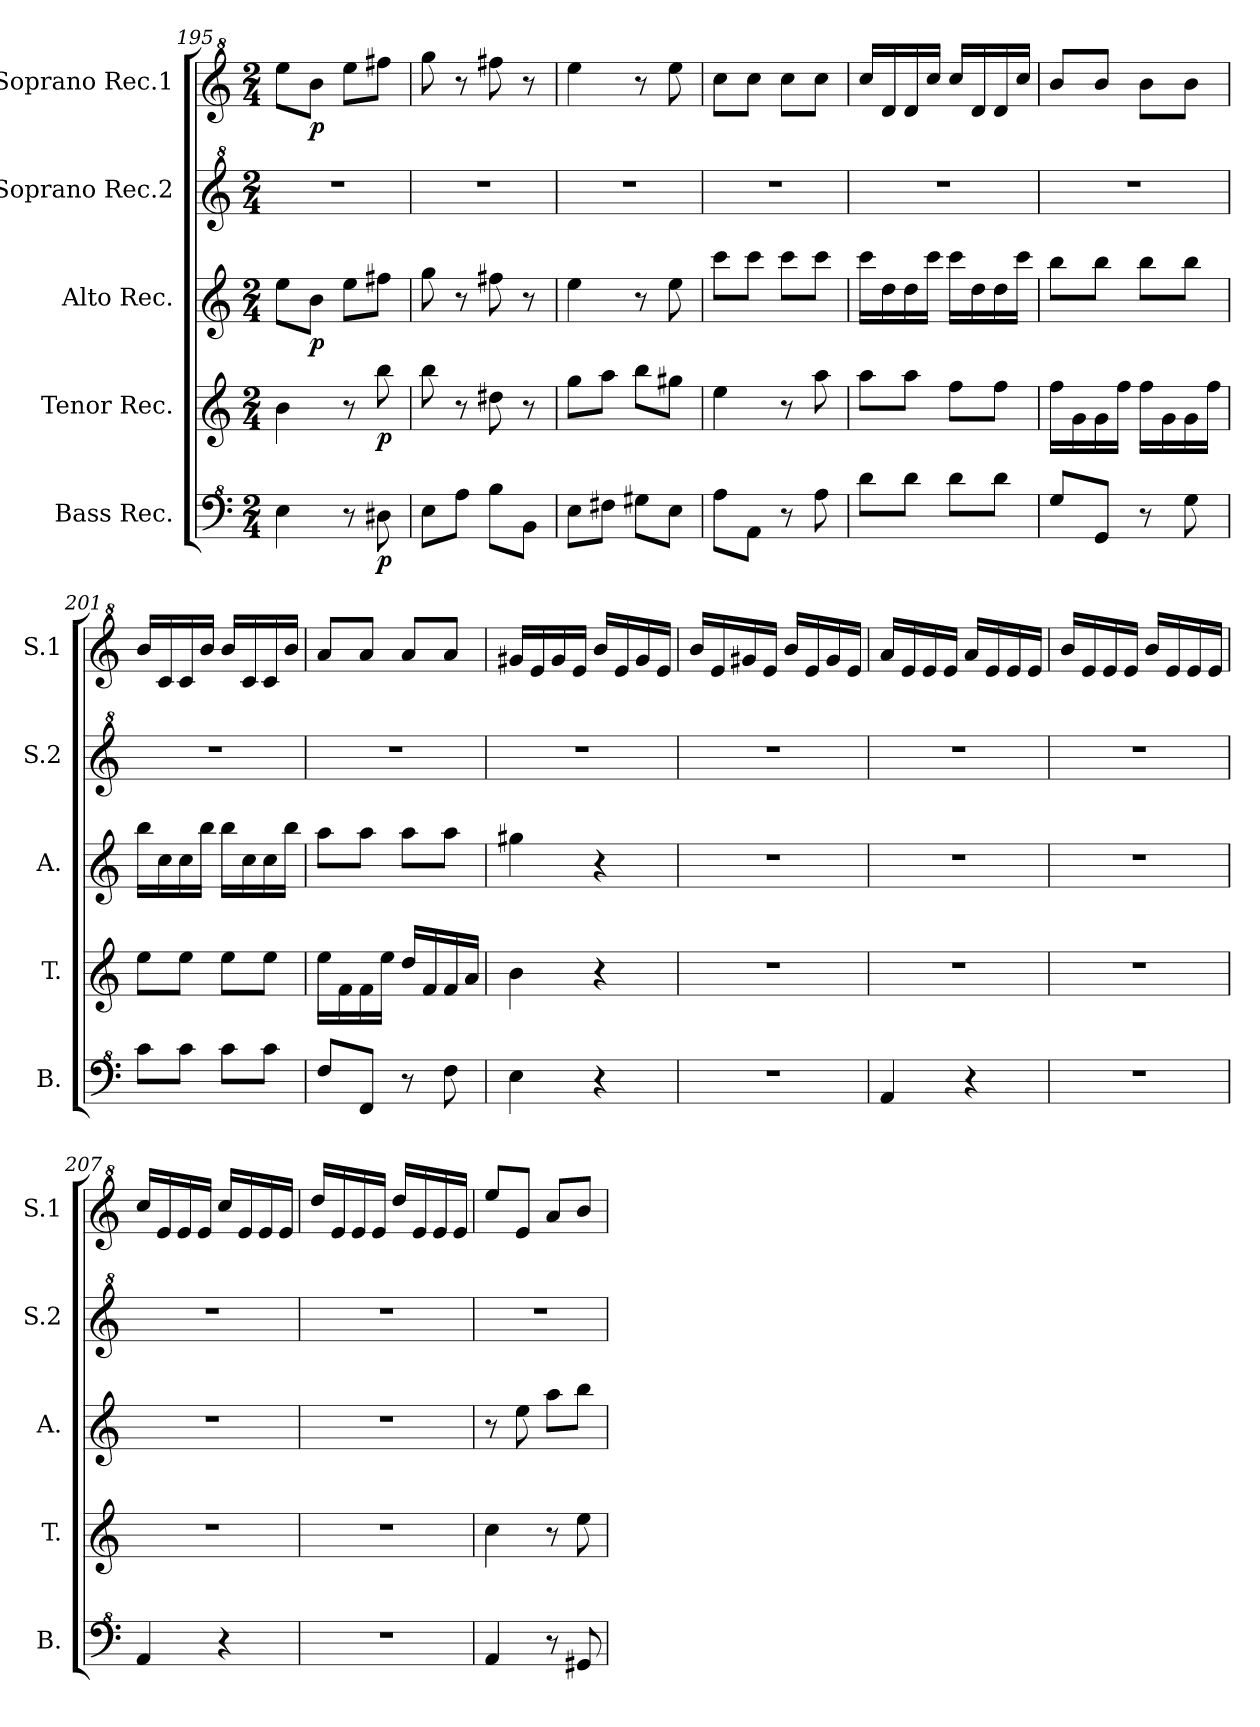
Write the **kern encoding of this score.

**kern	**dynam	**kern	**dynam	**kern	**dynam	**kern	**kern	**dynam
*part5	*part5	*part4	*part4	*part3	*part3	*part2	*part1	*part1
*staff5	*staff5	*staff4	*staff4	*staff3	*staff3	*staff2	*staff1	*staff1
*I"Bass Rec.	*	*I"Tenor Rec.	*	*I"Alto Rec.	*	*I"Soprano Rec.2	*I"Soprano Rec.1	*
*I'B.	*	*I'T.	*	*I'A.	*	*I'S.2	*I'S.1	*
*clefF^4	*	*clefG2	*	*clefG2	*	*clefG^2	*clefG^2	*
*k[]	*	*k[]	*	*k[]	*	*k[]	*k[]	*
*M2/4	*	*M2/4	*	*M2/4	*	*M2/4	*M2/4	*
=195	=195	=195	=195	=195	=195	=195	=195	=195
4e\	.	4b\	.	8ee\L	.	2r	8eee\L	.
!	!	!	!	!	!LO:DY:b	!	!	!LO:DY:b
.	.	.	.	8b\J	p	.	8bb\J	p
8r	.	8r	.	8ee\L	.	.	8eee\L	.
!	!LO:DY:b	!	!LO:DY:b	!	!	!	!	!
8d#X\	p	8bb\	p	8ff#X\J	.	.	8fff#X\J	.
=196	=196	=196	=196	=196	=196	=196	=196	=196
8e\L	.	8bb\	.	8gg\	.	2r	8ggg\	.
8a\J	.	8r	.	8r	.	.	8r	.
8b\L	.	8dd#X\	.	8ff#X\	.	.	8fff#X\	.
8B\J	.	8r	.	8r	.	.	8r	.
=197	=197	=197	=197	=197	=197	=197	=197	=197
8e\L	.	8gg\L	.	4ee\	.	2r	4eee\	.
8f#X\J	.	8aa\J	.	.	.	.	.	.
8g#X\L	.	8bb\L	.	8r	.	.	8r	.
8e\J	.	8gg#X\J	.	8ee\	.	.	8eee\	.
=198	=198	=198	=198	=198	=198	=198	=198	=198
8a\L	.	4ee\	.	8ccc\L	.	2r	8ccc\L	.
8A\J	.	.	.	8ccc\J	.	.	8ccc\J	.
8r	.	8r	.	8ccc\L	.	.	8ccc\L	.
8a\	.	8aa\	.	8ccc\J	.	.	8ccc\J	.
!!LO:PB:g=z
=199	=199	=199	=199	=199	=199	=199	=199	=199
8dd\L	.	8aa\L	.	16ccc\LL	.	2r	16ccc/LL	.
.	.	.	.	16dd\	.	.	16dd/	.
8dd\J	.	8aa\J	.	16dd\	.	.	16dd/	.
.	.	.	.	16ccc\JJ	.	.	16ccc/JJ	.
8dd\L	.	8ff\L	.	16ccc\LL	.	.	16ccc/LL	.
.	.	.	.	16dd\	.	.	16dd/	.
8dd\J	.	8ff\J	.	16dd\	.	.	16dd/	.
.	.	.	.	16ccc\JJ	.	.	16ccc/JJ	.
=200	=200	=200	=200	=200	=200	=200	=200	=200
8g/L	.	16ff\LL	.	8bb\L	.	2r	8bb/L	.
.	.	16g\	.	.	.	.	.	.
8G/J	.	16g\	.	8bb\J	.	.	8bb/J	.
.	.	16ff\JJ	.	.	.	.	.	.
8r	.	16ff\LL	.	8bb\L	.	.	8bb\L	.
.	.	16g\	.	.	.	.	.	.
8g\	.	16g\	.	8bb\J	.	.	8bb\J	.
.	.	16ff\JJ	.	.	.	.	.	.
=201	=201	=201	=201	=201	=201	=201	=201	=201
8cc\L	.	8ee\L	.	16bb\LL	.	2r	16bb/LL	.
.	.	.	.	16cc\	.	.	16cc/	.
8cc\J	.	8ee\J	.	16cc\	.	.	16cc/	.
.	.	.	.	16bb\JJ	.	.	16bb/JJ	.
8cc\L	.	8ee\L	.	16bb\LL	.	.	16bb/LL	.
.	.	.	.	16cc\	.	.	16cc/	.
8cc\J	.	8ee\J	.	16cc\	.	.	16cc/	.
.	.	.	.	16bb\JJ	.	.	16bb/JJ	.
=202	=202	=202	=202	=202	=202	=202	=202	=202
8f/L	.	16ee\LL	.	8aa\L	.	2r	8aa/L	.
.	.	16f\	.	.	.	.	.	.
8F/J	.	16f\	.	8aa\J	.	.	8aa/J	.
.	.	16ee\JJ	.	.	.	.	.	.
8r	.	16dd/LL	.	8aa\L	.	.	8aa/L	.
.	.	16f/	.	.	.	.	.	.
8f\	.	16f/	.	8aa\J	.	.	8aa/J	.
.	.	16a/JJ	.	.	.	.	.	.
=203	=203	=203	=203	=203	=203	=203	=203	=203
4e\	.	4b\	.	4gg#X\	.	2r	16gg#X/LL	.
.	.	.	.	.	.	.	16ee/	.
.	.	.	.	.	.	.	16gg#/	.
.	.	.	.	.	.	.	16ee/JJ	.
4r	.	4r	.	4r	.	.	16bb/LL	.
.	.	.	.	.	.	.	16ee/	.
.	.	.	.	.	.	.	16gg#/	.
.	.	.	.	.	.	.	16ee/JJ	.
=204	=204	=204	=204	=204	=204	=204	=204	=204
2r	.	2r	.	2r	.	2r	16bb/LL	.
.	.	.	.	.	.	.	16ee/	.
.	.	.	.	.	.	.	16gg#X/	.
.	.	.	.	.	.	.	16ee/JJ	.
.	.	.	.	.	.	.	16bb/LL	.
.	.	.	.	.	.	.	16ee/	.
.	.	.	.	.	.	.	16gg#/	.
.	.	.	.	.	.	.	16ee/JJ	.
=205	=205	=205	=205	=205	=205	=205	=205	=205
4A/	.	2r	.	2r	.	2r	16aa/LL	.
.	.	.	.	.	.	.	16ee/	.
.	.	.	.	.	.	.	16ee/	.
.	.	.	.	.	.	.	16ee/JJ	.
4r	.	.	.	.	.	.	16aa/LL	.
.	.	.	.	.	.	.	16ee/	.
.	.	.	.	.	.	.	16ee/	.
.	.	.	.	.	.	.	16ee/JJ	.
!!LO:LB:g=z
=206	=206	=206	=206	=206	=206	=206	=206	=206
2r	.	2r	.	2r	.	2r	16bb/LL	.
.	.	.	.	.	.	.	16ee/	.
.	.	.	.	.	.	.	16ee/	.
.	.	.	.	.	.	.	16ee/JJ	.
.	.	.	.	.	.	.	16bb/LL	.
.	.	.	.	.	.	.	16ee/	.
.	.	.	.	.	.	.	16ee/	.
.	.	.	.	.	.	.	16ee/JJ	.
=207	=207	=207	=207	=207	=207	=207	=207	=207
4A/	.	2r	.	2r	.	2r	16ccc/LL	.
.	.	.	.	.	.	.	16ee/	.
.	.	.	.	.	.	.	16ee/	.
.	.	.	.	.	.	.	16ee/JJ	.
4r	.	.	.	.	.	.	16ccc/LL	.
.	.	.	.	.	.	.	16ee/	.
.	.	.	.	.	.	.	16ee/	.
.	.	.	.	.	.	.	16ee/JJ	.
=208	=208	=208	=208	=208	=208	=208	=208	=208
2r	.	2r	.	2r	.	2r	16ddd/LL	.
.	.	.	.	.	.	.	16ee/	.
.	.	.	.	.	.	.	16ee/	.
.	.	.	.	.	.	.	16ee/JJ	.
.	.	.	.	.	.	.	16ddd/LL	.
.	.	.	.	.	.	.	16ee/	.
.	.	.	.	.	.	.	16ee/	.
.	.	.	.	.	.	.	16ee/JJ	.
=209	=209	=209	=209	=209	=209	=209	=209	=209
4A/	.	4cc\	.	8r	.	2r	8eee/L	.
.	.	.	.	8ee\	.	.	8ee/J	.
8r	.	8r	.	8aa\L	.	.	8aa/L	.
8G#X/	.	8ee\	.	8bb\J	.	.	8bb/J	.
=	=	=	=	=	=	=	=	=
*-	*-	*-	*-	*-	*-	*-	*-	*-
